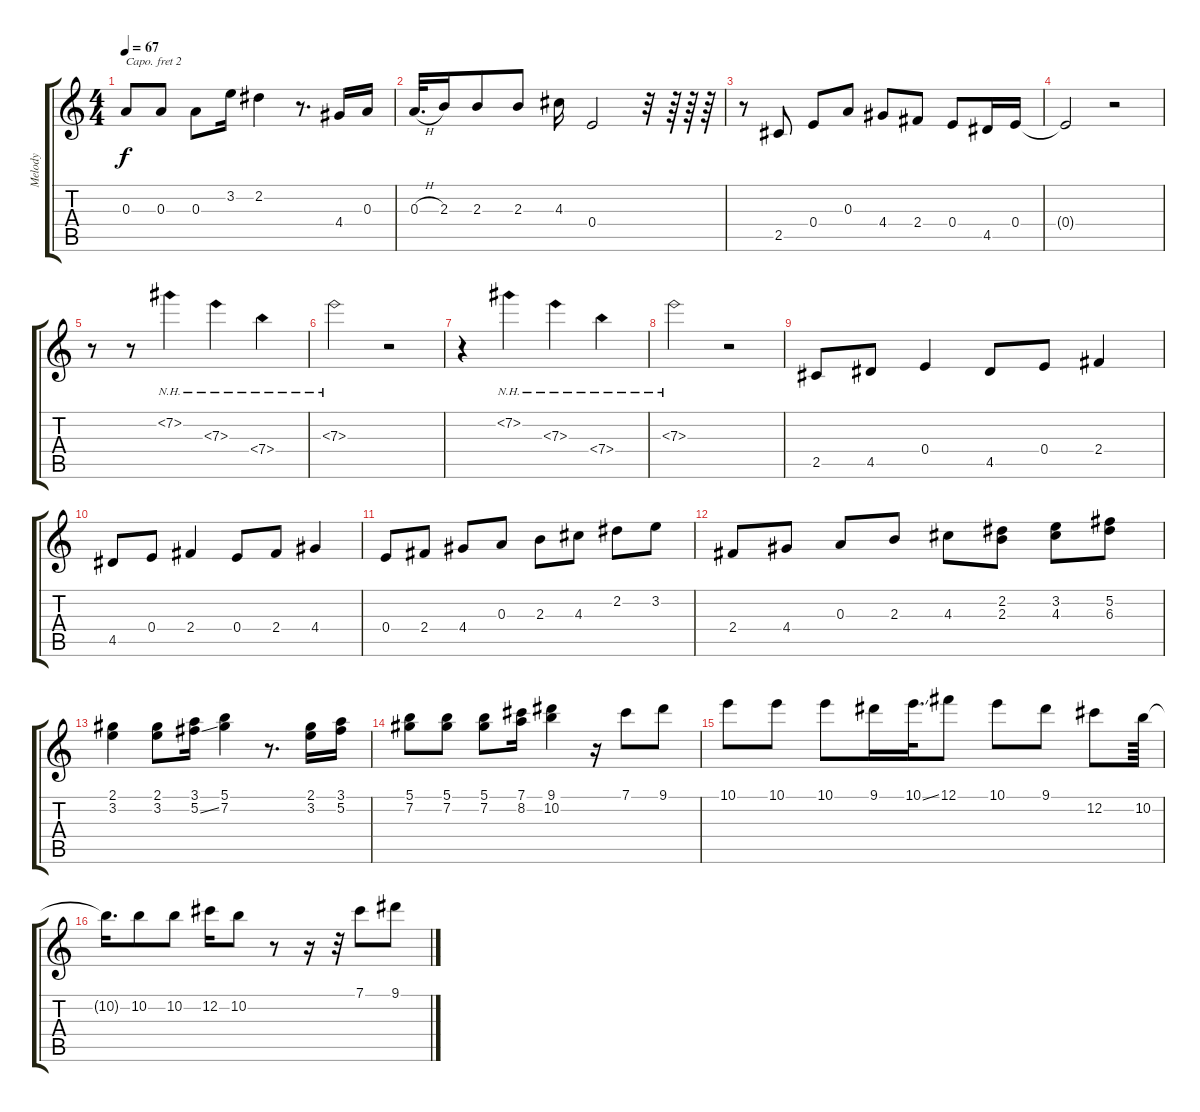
\track ("Melody" "Melody") {instrument acousticguitarsteel}
\staff {score tabs}
\capo 2
\tuning (E4 B3 G3 D3 A2 E2) {hide}
\ts (4 4)
\tempo 67
\clef g2
\ks c
0.3.8{dy f} 0.3.8 0.3.8 3.2.16 2.2.4 r.8{d} 4.4.16 0.3.16 |
0.3{h}.32{d} 2.3.16 2.3.8 2.3.8 4.3.16 0.4.2 r.32 r.64 r.64 r.64 |
r.8 2.5.8 0.4.8 0.3.8 4.4.8 2.4.8 0.4.8 4.5.16 0.4.16 |
0.4{t}.2 r.2 |
r.8 r.8 7.2{nh}.4 7.3{nh}.4 7.4{nh}.4 |
7.3{nh}.2 r.2 |
r.4 7.2{nh}.4 7.3{nh}.4 7.4{nh}.4 |
7.3{nh}.2 r.2 |
2.5.8 4.5.8 0.4.4 4.5.8 0.4.8 2.4.4 |
4.5.8 0.4.8 2.4.4 0.4.8 2.4.8 4.4.4 |
0.4.8 2.4.8 4.4.8 0.3.8 2.3.8 4.3.8 2.2.8 3.2.8 |
2.4.8 4.4.8 0.3.8 2.3.8 4.3.8 (2.2 2.3).8 (3.2 4.3).8 (5.2 6.3).8 |
(2.1 3.2).4 (2.1 3.2).8 (3.1 5.2{ss}).16 (5.1 7.2).4 r.8{d} (2.1 3.2).16 (3.1 5.2).16 |
(5.1 7.2).8 (5.1 7.2).8 (5.1 7.2).8 (7.1 8.2).16 (9.1 10.2).4 r.16 7.1.8 9.1.8 |
10.1.8 10.1.8 10.1.8 9.1.16 10.1{ss}.32{d} 12.1.8 10.1.8 9.1.8 12.2.8 10.2.64 |
10.2{t}.16{d} 10.2.8 10.2.8 12.2.16 10.2.8 r.8 r.16 r.32 7.1.8 9.1.8
